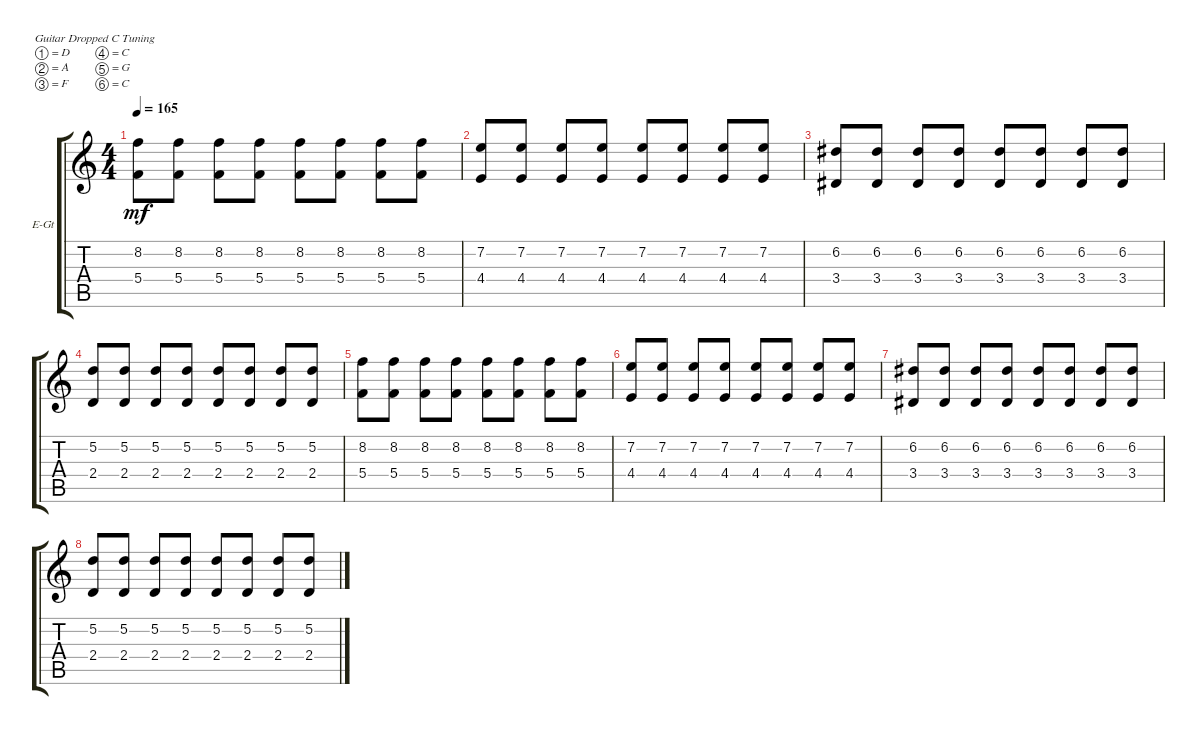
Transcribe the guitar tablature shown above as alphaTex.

\defaultSystemsLayout 4
\bracketExtendMode groupsimilarinstruments
\firstSystemTrackNameOrientation horizontal
\otherSystemsTrackNameOrientation horizontal
\track ("Harmonics Left" "E-Gt") {instrument electricguitarclean}
\staff {score tabs}
\tuning (D4 A3 F3 C3 G2 C2)
\ts (4 4)
\tempo 165
\clef g2
\scale
0.333333
\ks c
(5.4 8.2).8{dy mf} (5.4 8.2).8 (5.4 8.2).8 (5.4 8.2).8 (5.4 8.2).8 (5.4 8.2).8 (5.4 8.2).8 (5.4 8.2).8 |
\scale
0.333333 (4.4 7.2).8 (4.4 7.2).8 (4.4 7.2).8 (4.4 7.2).8 (4.4 7.2).8 (4.4 7.2).8 (4.4 7.2).8 (4.4 7.2).8 |
\scale
0.333333 (3.4 6.2).8 (3.4 6.2).8 (3.4 6.2).8 (3.4 6.2).8 (3.4 6.2).8 (3.4 6.2).8 (3.4 6.2).8 (3.4 6.2).8 |
\scale
0.333333 (2.4 5.2).8 (2.4 5.2).8 (2.4 5.2).8 (2.4 5.2).8 (2.4 5.2).8 (2.4 5.2).8 (2.4 5.2).8 (2.4 5.2).8 |
\scale
0.333333 (5.4 8.2).8 (5.4 8.2).8 (5.4 8.2).8 (5.4 8.2).8 (5.4 8.2).8 (5.4 8.2).8 (5.4 8.2).8 (5.4 8.2).8 |
\scale
0.333333 (4.4 7.2).8 (4.4 7.2).8 (4.4 7.2).8 (4.4 7.2).8 (4.4 7.2).8 (4.4 7.2).8 (4.4 7.2).8 (4.4 7.2).8 |
\scale
0.333333 (3.4 6.2).8 (3.4 6.2).8 (3.4 6.2).8 (3.4 6.2).8 (3.4 6.2).8 (3.4 6.2).8 (3.4 6.2).8 (3.4 6.2).8 |
(2.4 5.2).8 (2.4 5.2).8 (2.4 5.2).8 (2.4 5.2).8 (2.4 5.2).8 (2.4 5.2).8 (2.4 5.2).8 (2.4 5.2).8
